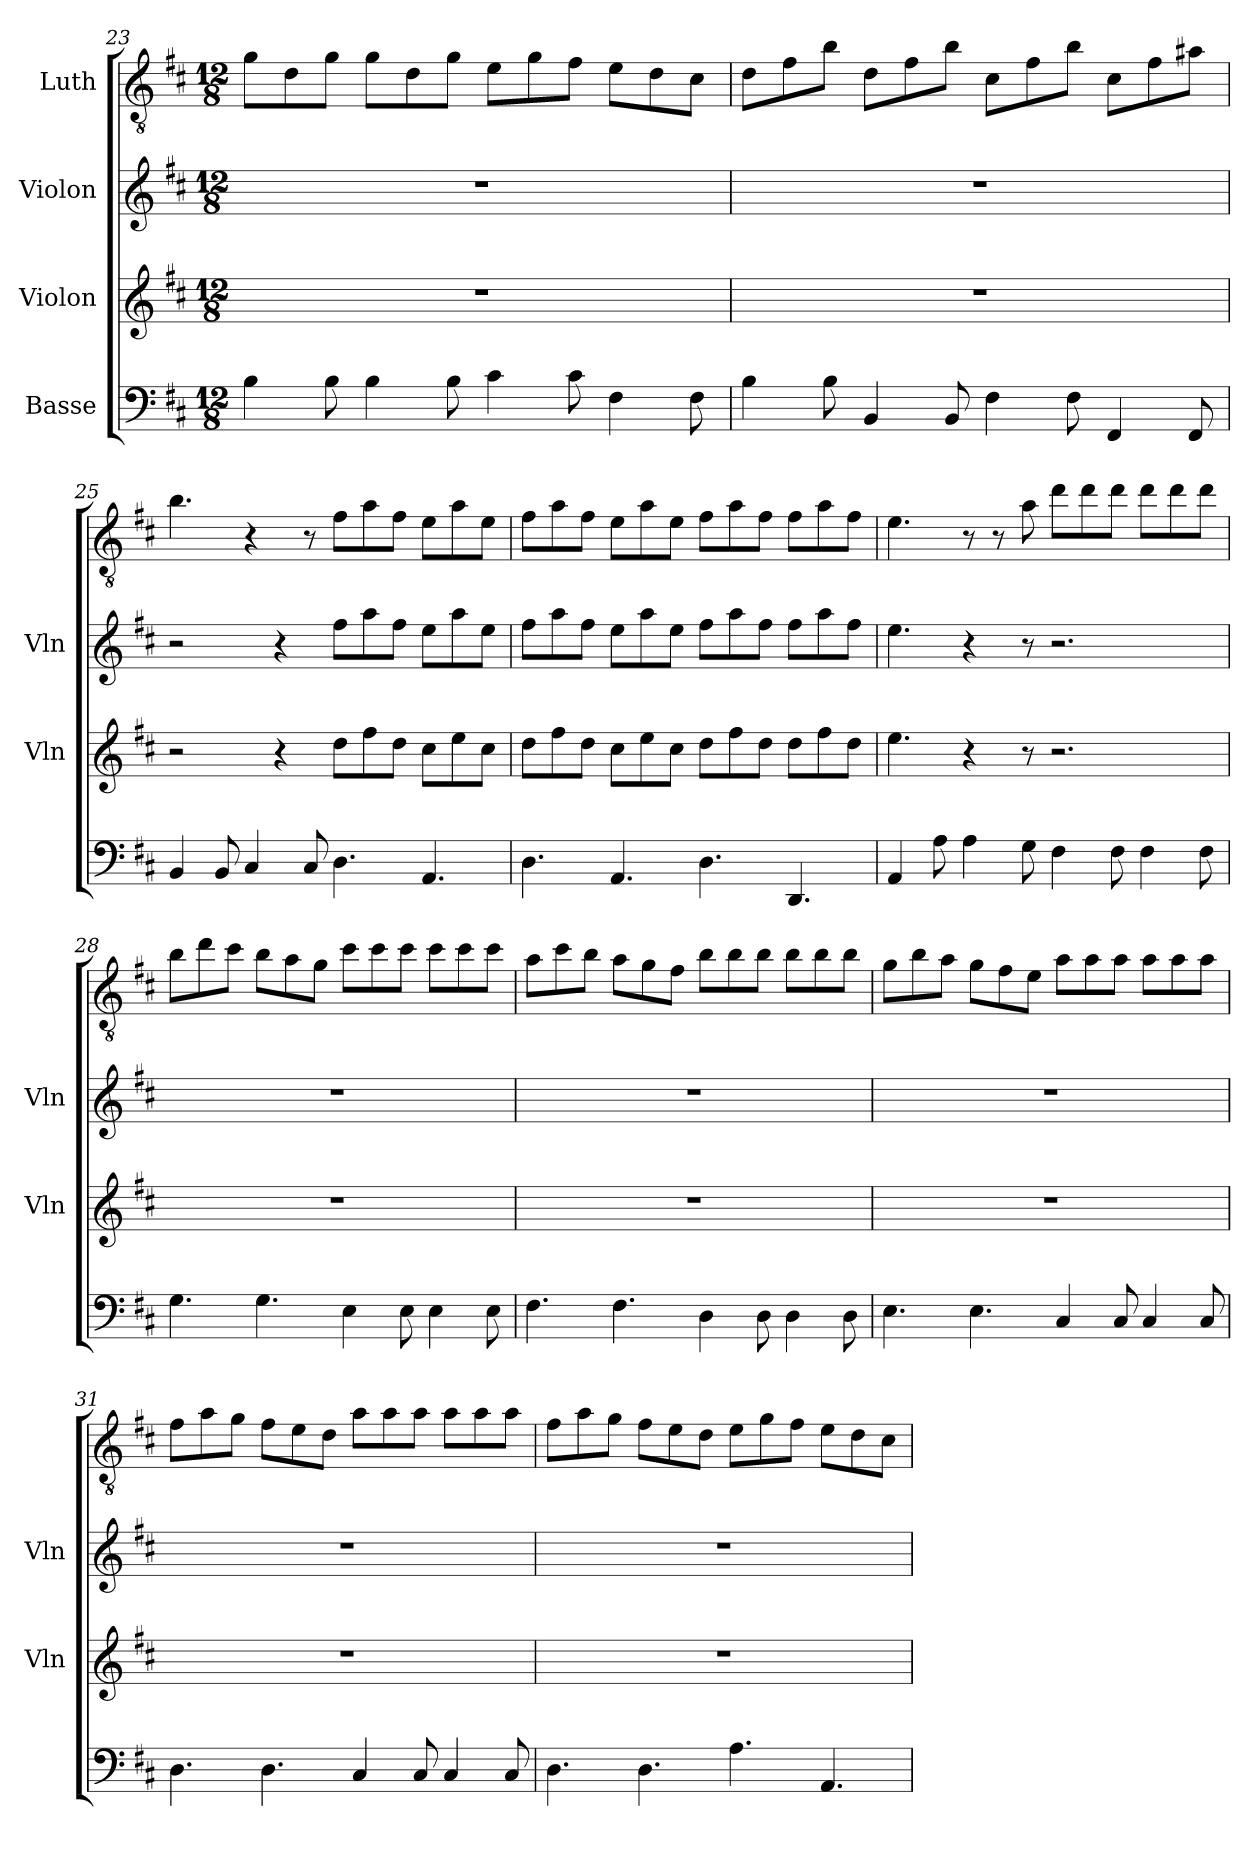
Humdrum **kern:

**kern	**kern	**kern	**kern
*part4	*part3	*part2	*part1
*staff4	*staff3	*staff2	*staff1
*I"Basse	*I"Violon	*I"Violon	*I"Luth
*	*I'Vln	*I'Vln	*
!!LO:LB:g=z
*clefF4	*clefG2	*clefG2	*clefGv2
*k[f#c#]	*k[f#c#]	*k[f#c#]	*k[f#c#]
*M12/8	*M12/8	*M12/8	*M12/8
=23	=23	=23	=23
4B\	1.r	1.r	8g\L
.	.	.	8d\
8B\	.	.	8g\J
4B\	.	.	8g\L
.	.	.	8d\
8B\	.	.	8g\J
4c#\	.	.	8e\L
.	.	.	8g\
8c#\	.	.	8f#\J
4F#\	.	.	8e\L
.	.	.	8d\
8F#\	.	.	8c#\J
=24	=24	=24	=24
4B\	1.r	1.r	8d\L
.	.	.	8f#\
8B\	.	.	8b\J
4BB/	.	.	8d\L
.	.	.	8f#\
8BB/	.	.	8b\J
4F#\	.	.	8c#\L
.	.	.	8f#\
8F#\	.	.	8b\J
4FF#/	.	.	8c#\L
.	.	.	8f#\
8FF#/	.	.	8a#X\J
=25	=25	=25	=25
4BB/	2r	2r	4.b\
8BB/	.	.	.
4C#/	.	.	4r
.	4r	4r	.
8C#/	.	.	8r
4.D\	8dd\L	8ff#\L	8f#\L
.	8ff#\	8aa\	8a\
.	8dd\J	8ff#\J	8f#\J
4.AA/	8cc#\L	8ee\L	8e\L
.	8ee\	8aa\	8a\
.	8cc#\J	8ee\J	8e\J
=26	=26	=26	=26
4.D\	8dd\L	8ff#\L	8f#\L
.	8ff#\	8aa\	8a\
.	8dd\J	8ff#\J	8f#\J
4.AA/	8cc#\L	8ee\L	8e\L
.	8ee\	8aa\	8a\
.	8cc#\J	8ee\J	8e\J
4.D\	8dd\L	8ff#\L	8f#\L
.	8ff#\	8aa\	8a\
.	8dd\J	8ff#\J	8f#\J
4.DD/	8dd\L	8ff#\L	8f#\L
.	8ff#\	8aa\	8a\
.	8dd\J	8ff#\J	8f#\J
!!LO:LB:g=z
=27	=27	=27	=27
4AA/	4.ee\	4.ee\	4.e\
8A\	.	.	.
4A\	4r	4r	8r
.	.	.	8r
8G\	8r	8r	8a\
4F#\	2.r	2.r	8dd\L
.	.	.	8dd\
8F#\	.	.	8dd\J
4F#\	.	.	8dd\L
.	.	.	8dd\
8F#\	.	.	8dd\J
=28	=28	=28	=28
4.G\	1.r	1.r	8b\L
.	.	.	8dd\
.	.	.	8cc#\J
4.G\	.	.	8b\L
.	.	.	8a\
.	.	.	8g\J
4E\	.	.	8cc#\L
.	.	.	8cc#\
8E\	.	.	8cc#\J
4E\	.	.	8cc#\L
.	.	.	8cc#\
8E\	.	.	8cc#\J
=29	=29	=29	=29
4.F#\	1.r	1.r	8a\L
.	.	.	8cc#\
.	.	.	8b\J
4.F#\	.	.	8a\L
.	.	.	8g\
.	.	.	8f#\J
4D\	.	.	8b\L
.	.	.	8b\
8D\	.	.	8b\J
4D\	.	.	8b\L
.	.	.	8b\
8D\	.	.	8b\J
=30	=30	=30	=30
4.E\	1.r	1.r	8g\L
.	.	.	8b\
.	.	.	8a\J
4.E\	.	.	8g\L
.	.	.	8f#\
.	.	.	8e\J
4C#/	.	.	8a\L
.	.	.	8a\
8C#/	.	.	8a\J
4C#/	.	.	8a\L
.	.	.	8a\
8C#/	.	.	8a\J
!!LO:LB:g=z
=31	=31	=31	=31
4.D\	1.r	1.r	8f#\L
.	.	.	8a\
.	.	.	8g\J
4.D\	.	.	8f#\L
.	.	.	8e\
.	.	.	8d\J
4C#/	.	.	8a\L
.	.	.	8a\
8C#/	.	.	8a\J
4C#/	.	.	8a\L
.	.	.	8a\
8C#/	.	.	8a\J
=32	=32	=32	=32
4.D\	1.r	1.r	8f#\L
.	.	.	8a\
.	.	.	8g\J
4.D\	.	.	8f#\L
.	.	.	8e\
.	.	.	8d\J
4.A\	.	.	8e\L
.	.	.	8g\
.	.	.	8f#\J
4.AA/	.	.	8e\L
.	.	.	8d\
.	.	.	8c#\J
=	=	=	=
*-	*-	*-	*-
